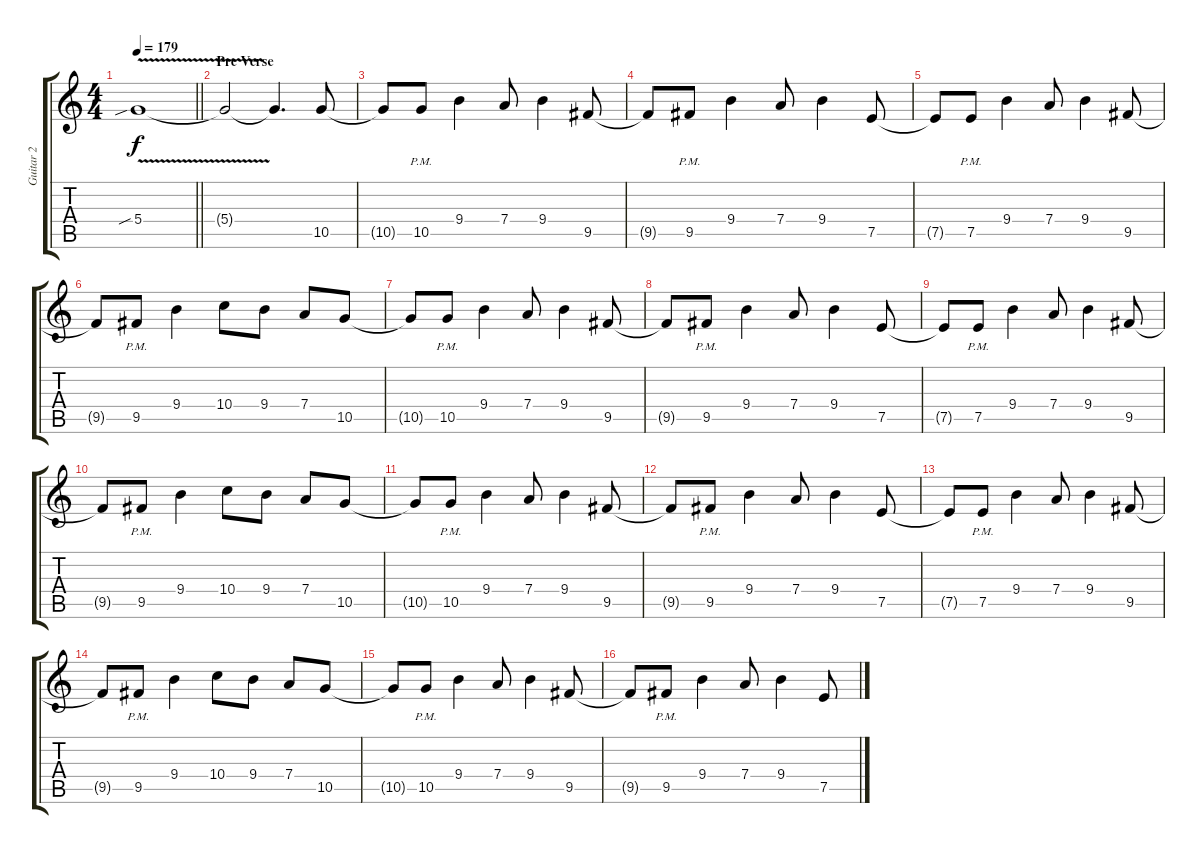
\track ("Guitar 2" "Guitar 2") {instrument distortionguitar}
\staff {score tabs}
\tuning (E4 B3 G3 D3 A2 E2) {hide}
\ts (4 4)
\tempo 179
\clef g2
\barLineRight lightlight
\ks c
5.4{v sib}.1{dy f} |
\section ("" "Pre Verse")
5.4{t}.2 5.4{t}.4{d} 10.5.8 |
10.5{t}.8 10.5{pm}.8 9.4.4 7.4.8 9.4.4 9.5.8 |
9.5{t}.8 9.5{pm}.8 9.4.4 7.4.8 9.4.4 7.5.8 |
7.5{t}.8 7.5{pm}.8 9.4.4 7.4.8 9.4.4 9.5.8 |
9.5{t}.8 9.5{pm}.8 9.4.4 10.4.8 9.4.8 7.4.8 10.5.8 |
10.5{t}.8 10.5{pm}.8 9.4.4 7.4.8 9.4.4 9.5.8 |
9.5{t}.8 9.5{pm}.8 9.4.4 7.4.8 9.4.4 7.5.8 |
7.5{t}.8 7.5{pm}.8 9.4.4 7.4.8 9.4.4 9.5.8 |
9.5{t}.8 9.5{pm}.8 9.4.4 10.4.8 9.4.8 7.4.8 10.5.8 |
10.5{t}.8 10.5{pm}.8 9.4.4 7.4.8 9.4.4 9.5.8 |
9.5{t}.8 9.5{pm}.8 9.4.4 7.4.8 9.4.4 7.5.8 |
7.5{t}.8 7.5{pm}.8 9.4.4 7.4.8 9.4.4 9.5.8 |
9.5{t}.8 9.5{pm}.8 9.4.4 10.4.8 9.4.8 7.4.8 10.5.8 |
10.5{t}.8 10.5{pm}.8 9.4.4 7.4.8 9.4.4 9.5.8 |
9.5{t}.8 9.5{pm}.8 9.4.4 7.4.8 9.4.4 7.5.8
